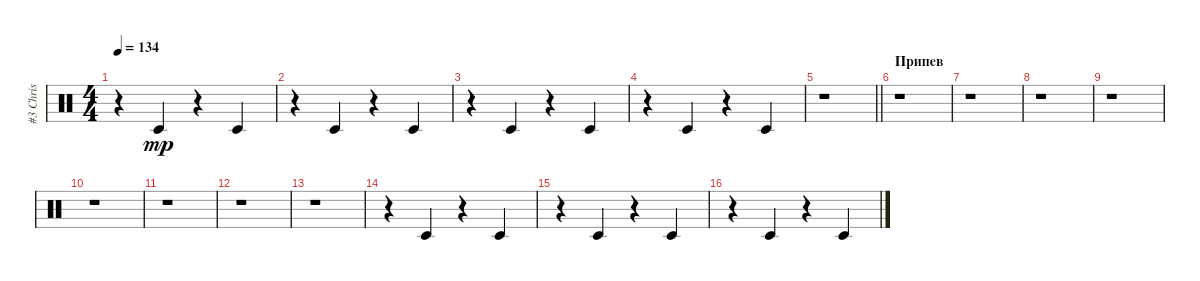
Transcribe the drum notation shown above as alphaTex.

\track ("#3 Chris" "#3 Chris") {instrument percussion}
\staff {score}
\articulation defaults
\ts (4 4)
\tempo 134
\clef neutral
\ks c
r.4{dy mp} "Timbale low (hit)".4 r.4 "Timbale low (hit)".4 |
r.4 "Timbale low (hit)".4 r.4 "Timbale low (hit)".4 |
r.4 "Timbale low (hit)".4 r.4 "Timbale low (hit)".4 |
r.4 "Timbale low (hit)".4 r.4 "Timbale low (hit)".4 |
\barLineRight lightlight
r.1 |
\section ("" "Припев")
r.1 |
r.1 |
r.1 |
r.1 |
r.1 |
r.1 |
r.1 |
r.1 |
r.4 "Timbale low (hit)".4 r.4 "Timbale low (hit)".4 |
r.4 "Timbale low (hit)".4 r.4 "Timbale low (hit)".4 |
r.4 "Timbale low (hit)".4 r.4 "Timbale low (hit)".4
